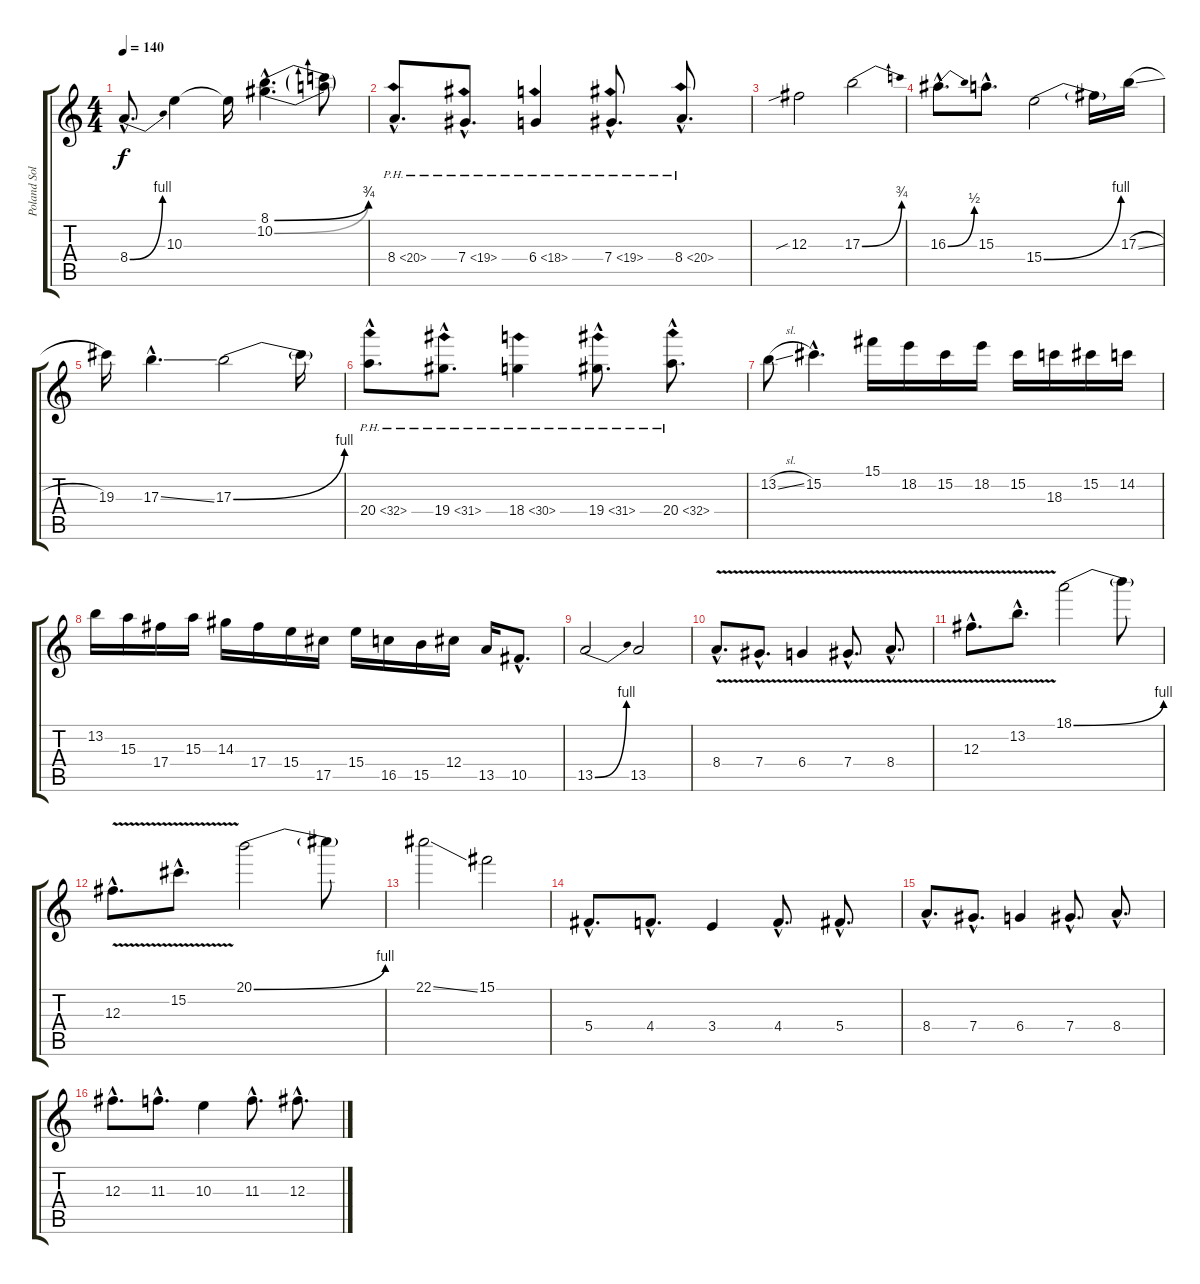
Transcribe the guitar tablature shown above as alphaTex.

\track ("Poland Solo/Harmony" "Poland Sol") {instrument overdrivenguitar}
\staff {score tabs}
\tuning (Eb4 Bb3 Gb3 Db3 Ab2 Eb2) {hide}
\ts (4 4)
\tempo 140
\clef g2
\ks c
8.4{be (bend 0 0 60 4) hac}.8{d dy f} 10.3.4 10.3{t}.16 (8.1{be (bend 0 0 60 3) hac} 10.2{be (bend 0 0 60 3) hac}).4{d} (8.1{t} 10.2{t}).8 |
8.4{ph 12 hac}.8{d} 7.4{ph 12 hac}.8{d} 6.4{ph 12}.4 7.4{ph 12 hac}.8{d} 8.4{ph 12 hac}.8{d} |
12.3{sib}.2 17.3{be (bend 0 0 60 3)}.2 |
16.3{be (bend 0 0 60 2) hac}.8{d} 15.3{hac}.8{d} 15.4{be (bend 0 0 60 4)}.2 15.4{t}.16 17.3{sl}.16 |
19.3.16 17.3{ss hac}.4{d} 17.3{be (bend 0 0 60 4)}.2 17.3{t}.16 |
20.4{ph 12 hac}.8{d} 19.4{ph 12 hac}.8{d} 18.4{ph 12}.4 19.4{ph 12 hac}.8{d} 20.4{ph 12 hac}.8{d} |
13.2{sl}.8 15.2{hac}.4{d} 15.1.16 18.2.16 15.2.16 18.2.16 15.2.16 18.3.16 15.2.16 14.2.16 |
13.2.16 15.3.16 17.4.16 15.3.16 14.3.16 17.4.16 15.4.16 17.5.16 15.4.16 16.5.16 15.5.16 12.4.16 13.5.16 10.5{hac}.8{d} |
13.5{be (bend 0 0 60 4)}.2 13.5.2 |
8.4{v hac}.8{d} 7.4{v hac}.8{d} 6.4{v}.4 7.4{v hac}.8{d} 8.4{v hac}.8{d} |
12.3{v hac}.8{d} 13.2{v hac}.8{d} 18.1{be (bend 0 0 60 4)}.2 18.1{t}.8 |
12.3{v hac}.8{d} 15.2{v hac}.8{d} 20.1{be (bend 0 0 60 4)}.2 20.1{t}.8 |
22.1{ss}.2 15.1.2 |
5.4{hac}.8{d} 4.4{hac}.8{d} 3.4.4 4.4{hac}.8{d} 5.4{hac}.8{d} |
8.4{hac}.8{d} 7.4{hac}.8{d} 6.4.4 7.4{hac}.8{d} 8.4{hac}.8{d} |
12.3{hac}.8{d} 11.3{hac}.8{d} 10.3.4 11.3{hac}.8{d} 12.3{hac}.8{d}
